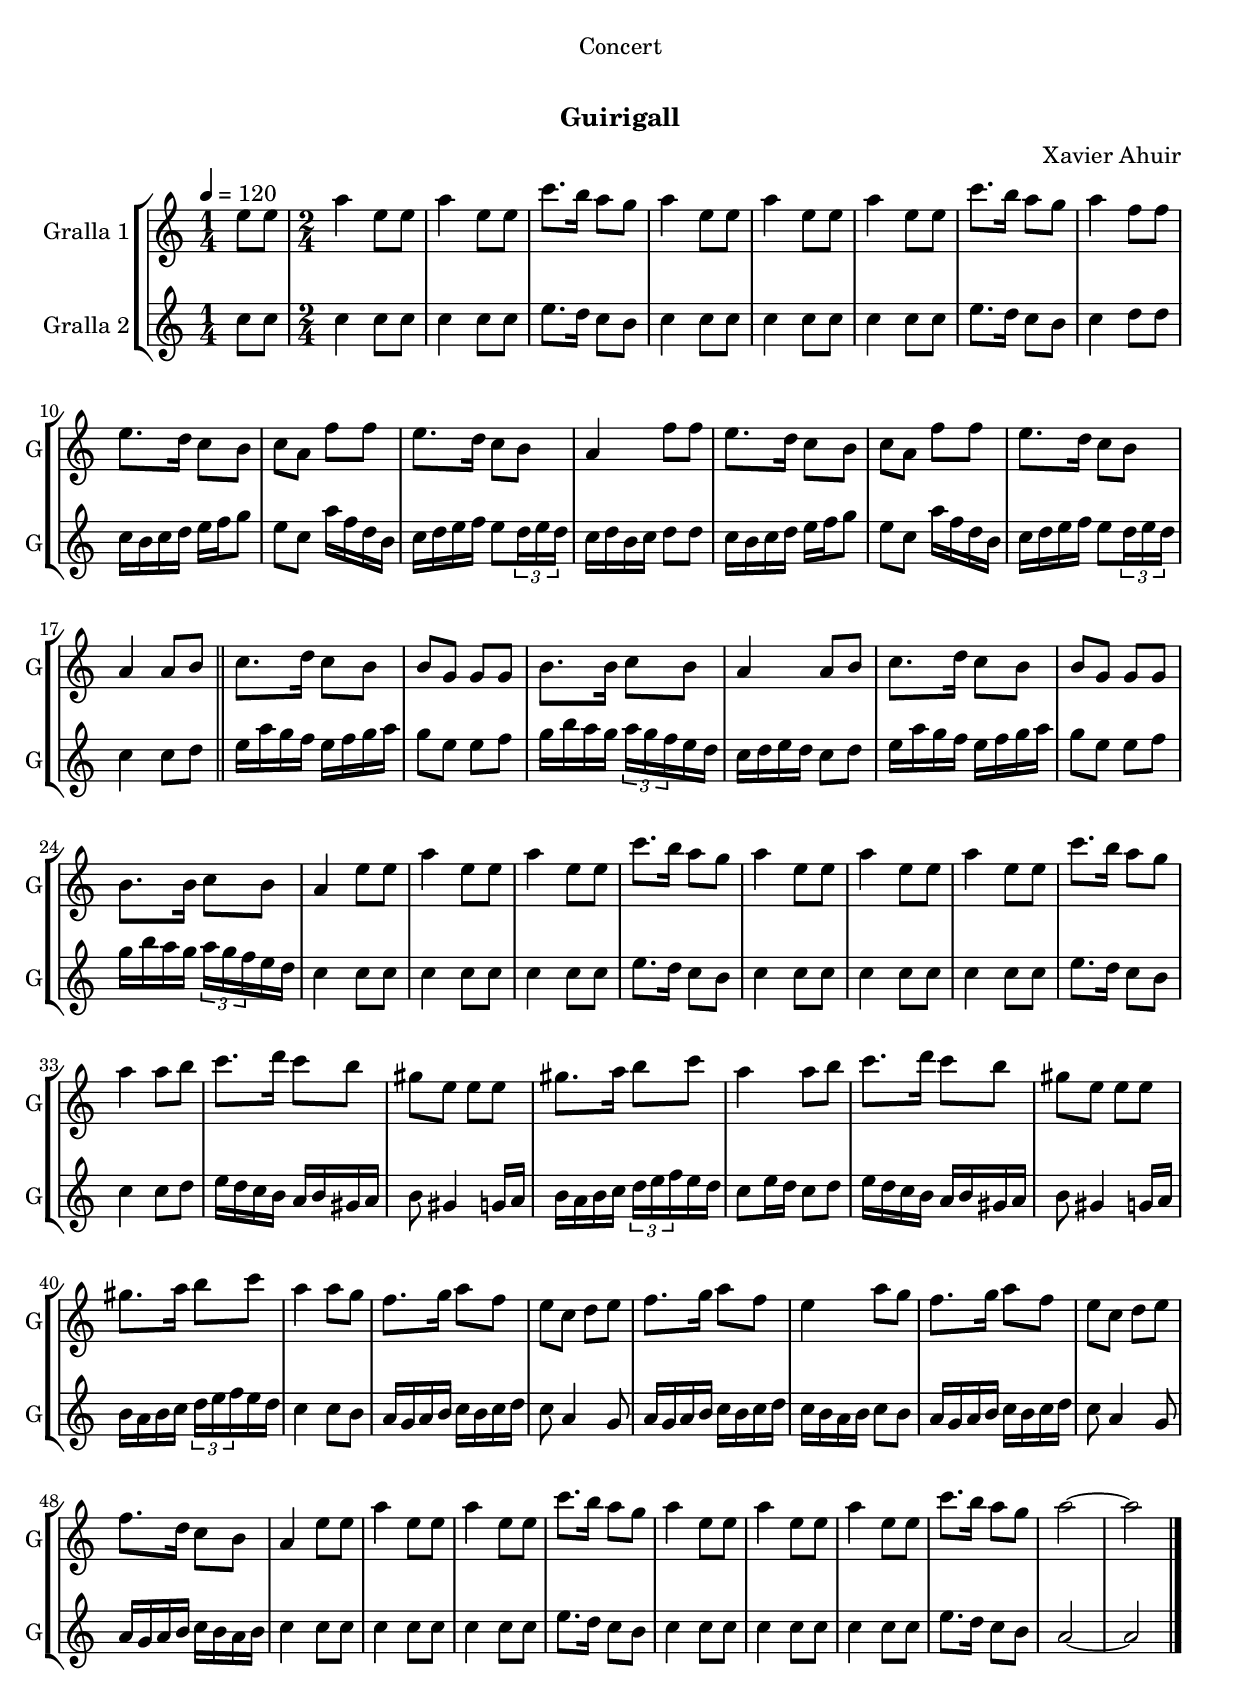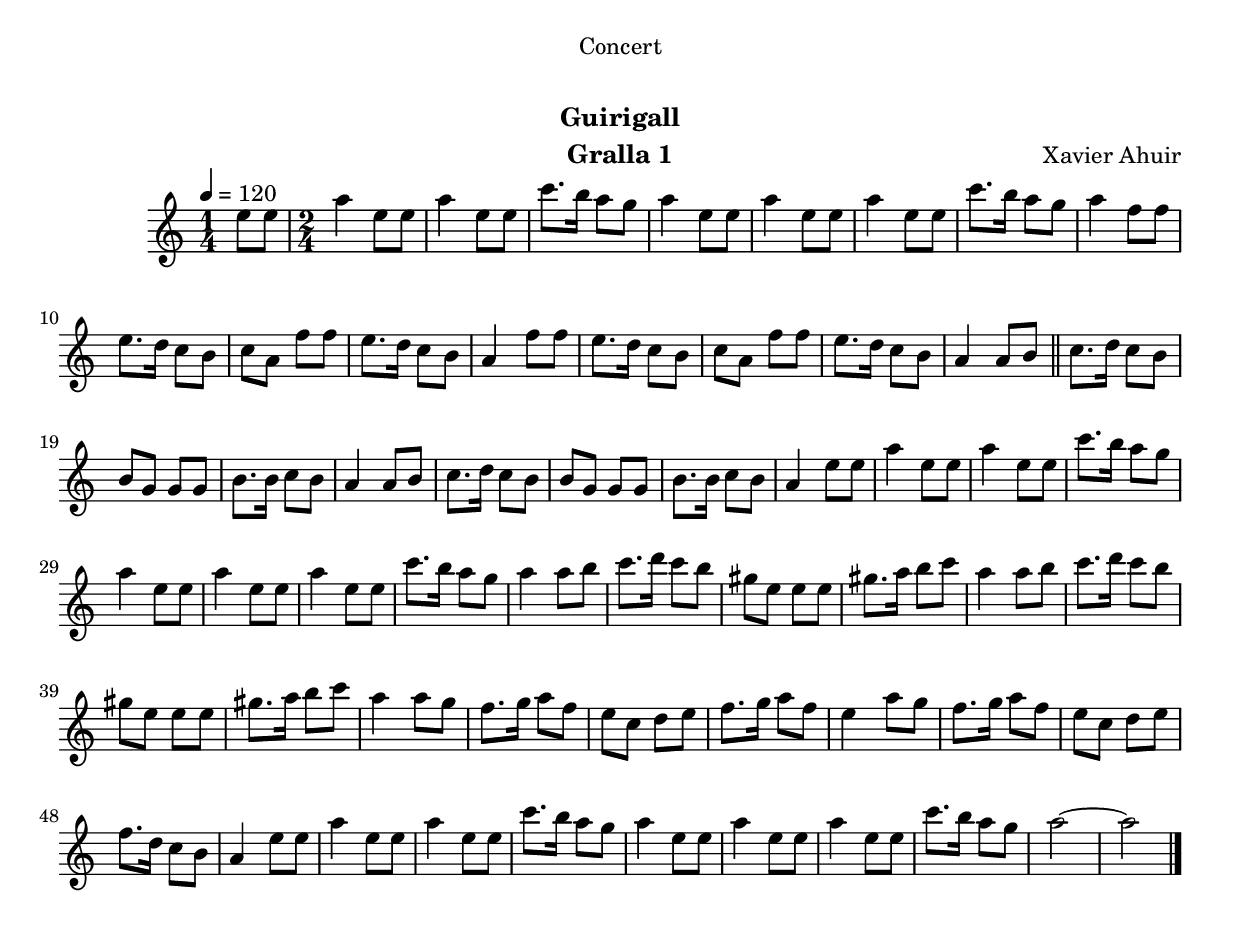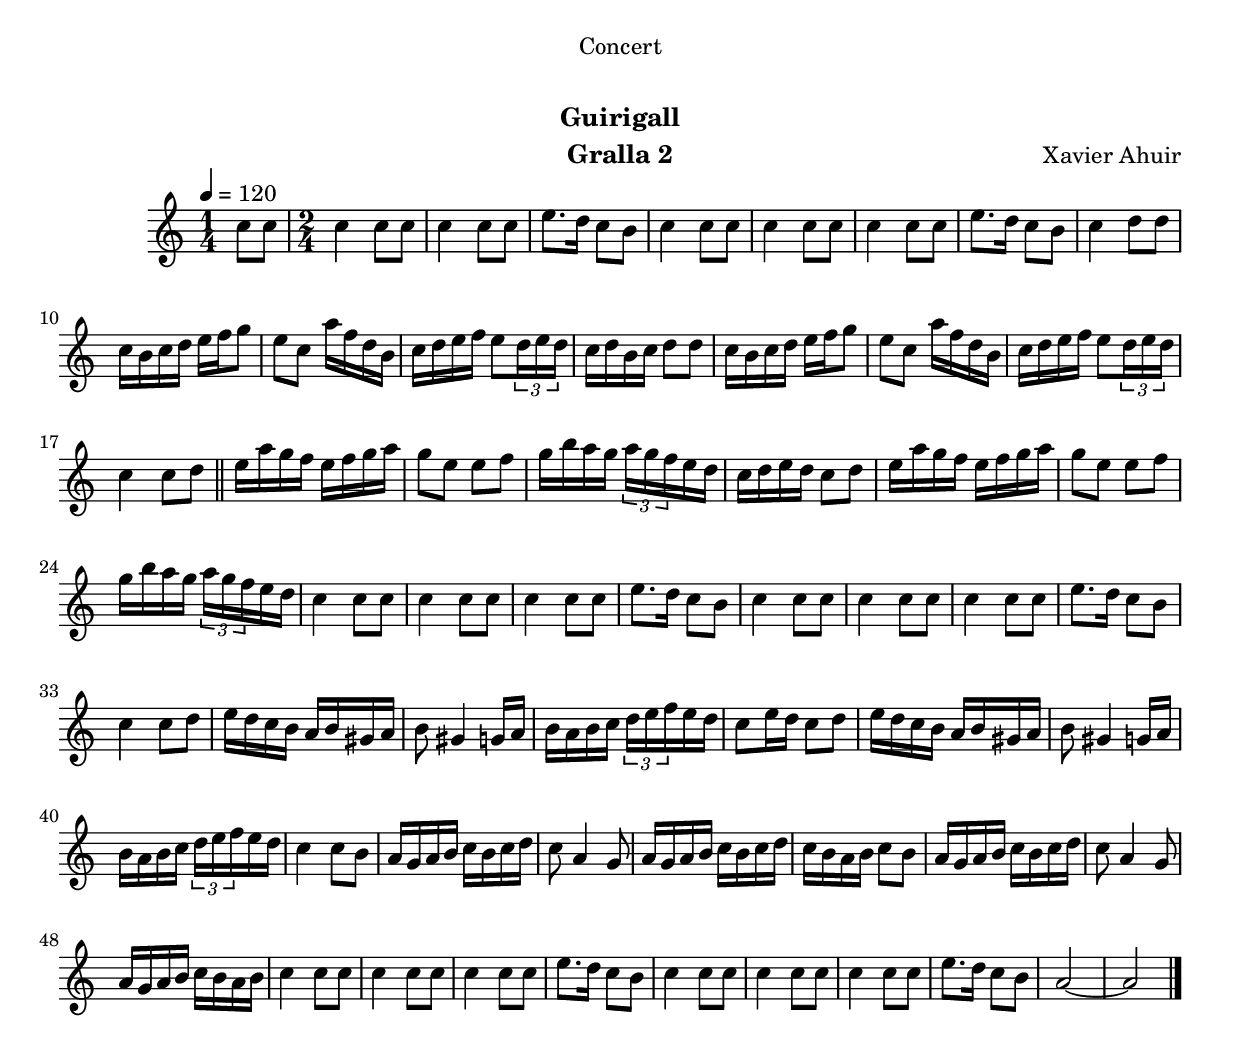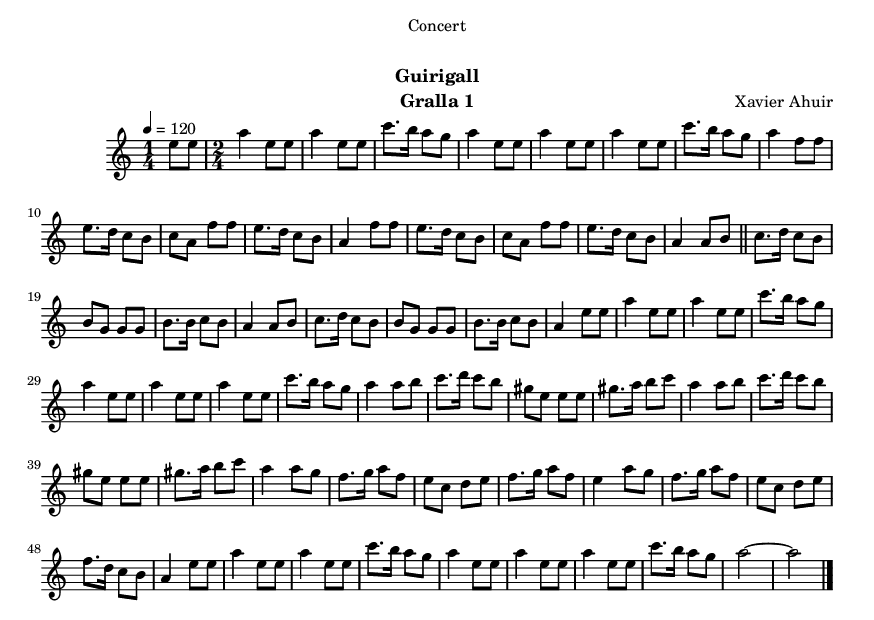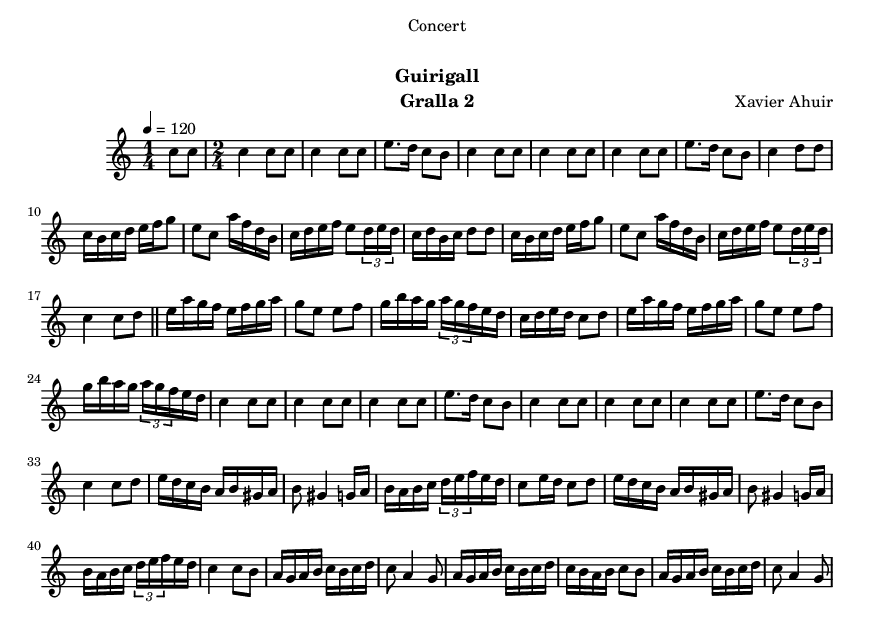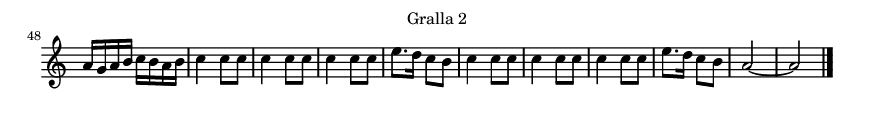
\version "2.16.0"

\header {
  dedication="Concert"
  title="   "
  subtitle="Guirigall"
  subsubtitle=""
  poet=""
  meter=""
  piece=""
  composer="Xavier Ahuir"
  arranger=""
  opus=""
  instrument=""
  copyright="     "
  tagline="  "
}

liniaroAa =
\relative e''
{
  \tempo 4=120
  \clef treble
  \key c \major
  \time 1/4
  e8 e  |
  \time 2/4   a4 e8 e  |
  a4 e8 e  |
  c'8. b16 a8 g  |
  %05
  a4 e8 e  |
  a4 e8 e  |
  a4 e8 e  |
  c'8. b16 a8 g  |
  a4 f8 f  |
  %10
  e8. d16 c8 b  |
  c8 a f' f  |
  e8. d16 c8 b  |
  a4 f'8 f  |
  e8. d16 c8 b  |
  %15
  c8 a f' f  |
  e8. d16 c8 b  |
  a4 a8 b  \bar "||"
  c8. d16 c8 b  |
  b8 g g g  |
  %20
  b8. b16 c8 b  |
  a4 a8 b  |
  c8. d16 c8 b  |
  b8 g g g  |
  b8. b16 c8 b  |
  %25
  a4 e'8 e  |
  a4 e8 e  |
  a4 e8 e  |
  c'8. b16 a8 g  |
  a4 e8 e  |
  %30
  a4 e8 e  |
  a4 e8 e  |
  c'8. b16 a8 g  |
  a4 a8 b  |
  c8. d16 c8 b  |
  %35
  gis8 e e e  |
  gis8. a16 b8 c  |
  a4 a8 b  |
  c8. d16 c8 b  |
  gis8 e e e  |
  %40
  gis8. a16 b8 c  |
  a4 a8 g  |
  f8. g16 a8 f  |
  e8 c d e  |
  f8. g16 a8 f  |
  %45
  e4 a8 g  |
  f8. g16 a8 f  |
  e8 c d e  |
  f8. d16 c8 b  |
  a4 e'8 e  |
  %50
  a4 e8 e  |
  a4 e8 e  |
  c'8. b16 a8 g  |
  a4 e8 e  |
  a4 e8 e  |
  %55
  a4 e8 e  |
  c'8. b16 a8 g  |
  a2 ~  |
  a2  \bar "|."
}

liniaroAb =
\relative c''
{
  \tempo 4=120
  \clef treble
  \key c \major
  \time 1/4
  c8 c  |
  \time 2/4   c4 c8 c  |
  c4 c8 c  |
  e8. d16 c8 b  |
  %05
  c4 c8 c  |
  c4 c8 c  |
  c4 c8 c  |
  e8. d16 c8 b  |
  c4 d8 d  |
  %10
  c16 b c d e f g8  |
  e8 c a'16 f d b  |
  c16 d e f e8 \times 2/3 { d16 e d }  |
  c16 d b c d8 d  |
  c16 b c d e f g8  |
  %15
  e8 c a'16 f d b  |
  c16 d e f e8 \times 2/3 { d16 e d }  |
  c4 c8 d  \bar "||"
  e16 a g f e f g a  |
  g8 e e f  |
  %20
  g16 b a g \times 2/3 { a g f } e d  |
  c16 d e d c8 d  |
  e16 a g f e f g a  |
  g8 e e f  |
  g16 b a g \times 2/3 { a g f } e d  |
  %25
  c4 c8 c  |
  c4 c8 c  |
  c4 c8 c  |
  e8. d16 c8 b  |
  c4 c8 c  |
  %30
  c4 c8 c  |
  c4 c8 c  |
  e8. d16 c8 b  |
  c4 c8 d  |
  e16 d c b a b gis a  |
  %35
  b8 gis4 g16 a  |
  b16 a b c \times 2/3 { d e f } e d  |
  c8 e16 d c8 d  |
  e16 d c b a b gis a  |
  b8 gis4 g16 a  |
  %40
  b16 a b c \times 2/3 { d e f } e d  |
  c4 c8 b  |
  a16 g a b c b c d  |
  c8 a4 g8  |
  a16 g a b c b c d  |
  %45
  c16 b a b c8 b  |
  a16 g a b c b c d  |
  c8 a4 g8  |
  a16 g a b c b a b  |
  c4 c8 c  |
  %50
  c4 c8 c  |
  c4 c8 c  |
  e8. d16 c8 b  |
  c4 c8 c  |
  c4 c8 c  |
  %55
  c4 c8 c  |
  e8. d16 c8 b  |
  a2 ~  |
  a2  \bar "|."
}

\book {

\paper {
  print-page-number = false
}

\bookpart {
  \score {
    \new StaffGroup {
      \override Score.RehearsalMark #'self-alignment-X = #LEFT
      <<
        \new Staff \with {instrumentName = #"Gralla 1" shortInstrumentName = #"G"} \liniaroAa
        \new Staff \with {instrumentName = #"Gralla 2" shortInstrumentName = #"G"} \liniaroAb
      >>
    }
    \layout {}
  }\score { \unfoldRepeats
    \new StaffGroup {
      \override Score.RehearsalMark #'self-alignment-X = #LEFT
      <<
        \new Staff \with {instrumentName = #"Gralla 1" shortInstrumentName = #"G"} \liniaroAa
        \new Staff \with {instrumentName = #"Gralla 2" shortInstrumentName = #"G"} \liniaroAb
      >>
    }
    \midi {}
  }
}

\bookpart {
  \header {instrument="Gralla 1"}
  \score {
    \new StaffGroup {
      \override Score.RehearsalMark #'self-alignment-X = #LEFT
      <<
        \new Staff \liniaroAa
      >>
    }
    \layout {}
  }\score { \unfoldRepeats
    \new StaffGroup {
      \override Score.RehearsalMark #'self-alignment-X = #LEFT
      <<
        \new Staff \liniaroAa
      >>
    }
    \midi {}
  }
}

\bookpart {
  \header {instrument="Gralla 2"}
  \score {
    \new StaffGroup {
      \override Score.RehearsalMark #'self-alignment-X = #LEFT
      <<
        \new Staff \liniaroAb
      >>
    }
    \layout {}
  }\score { \unfoldRepeats
    \new StaffGroup {
      \override Score.RehearsalMark #'self-alignment-X = #LEFT
      <<
        \new Staff \liniaroAb
      >>
    }
    \midi {}
  }
}

}

\book {

\paper {
  print-page-number = false
  #(set-paper-size "a6landscape")
  #(layout-set-staff-size 14)
}

\bookpart {
  \header {instrument="Gralla 1"}
  \score {
    \new StaffGroup {
      \override Score.RehearsalMark #'self-alignment-X = #LEFT
      <<
        \new Staff \liniaroAa
      >>
    }
    \layout {}
  }
}

\bookpart {
  \header {instrument="Gralla 2"}
  \score {
    \new StaffGroup {
      \override Score.RehearsalMark #'self-alignment-X = #LEFT
      <<
        \new Staff \liniaroAb
      >>
    }
    \layout {}
  }
}

}

